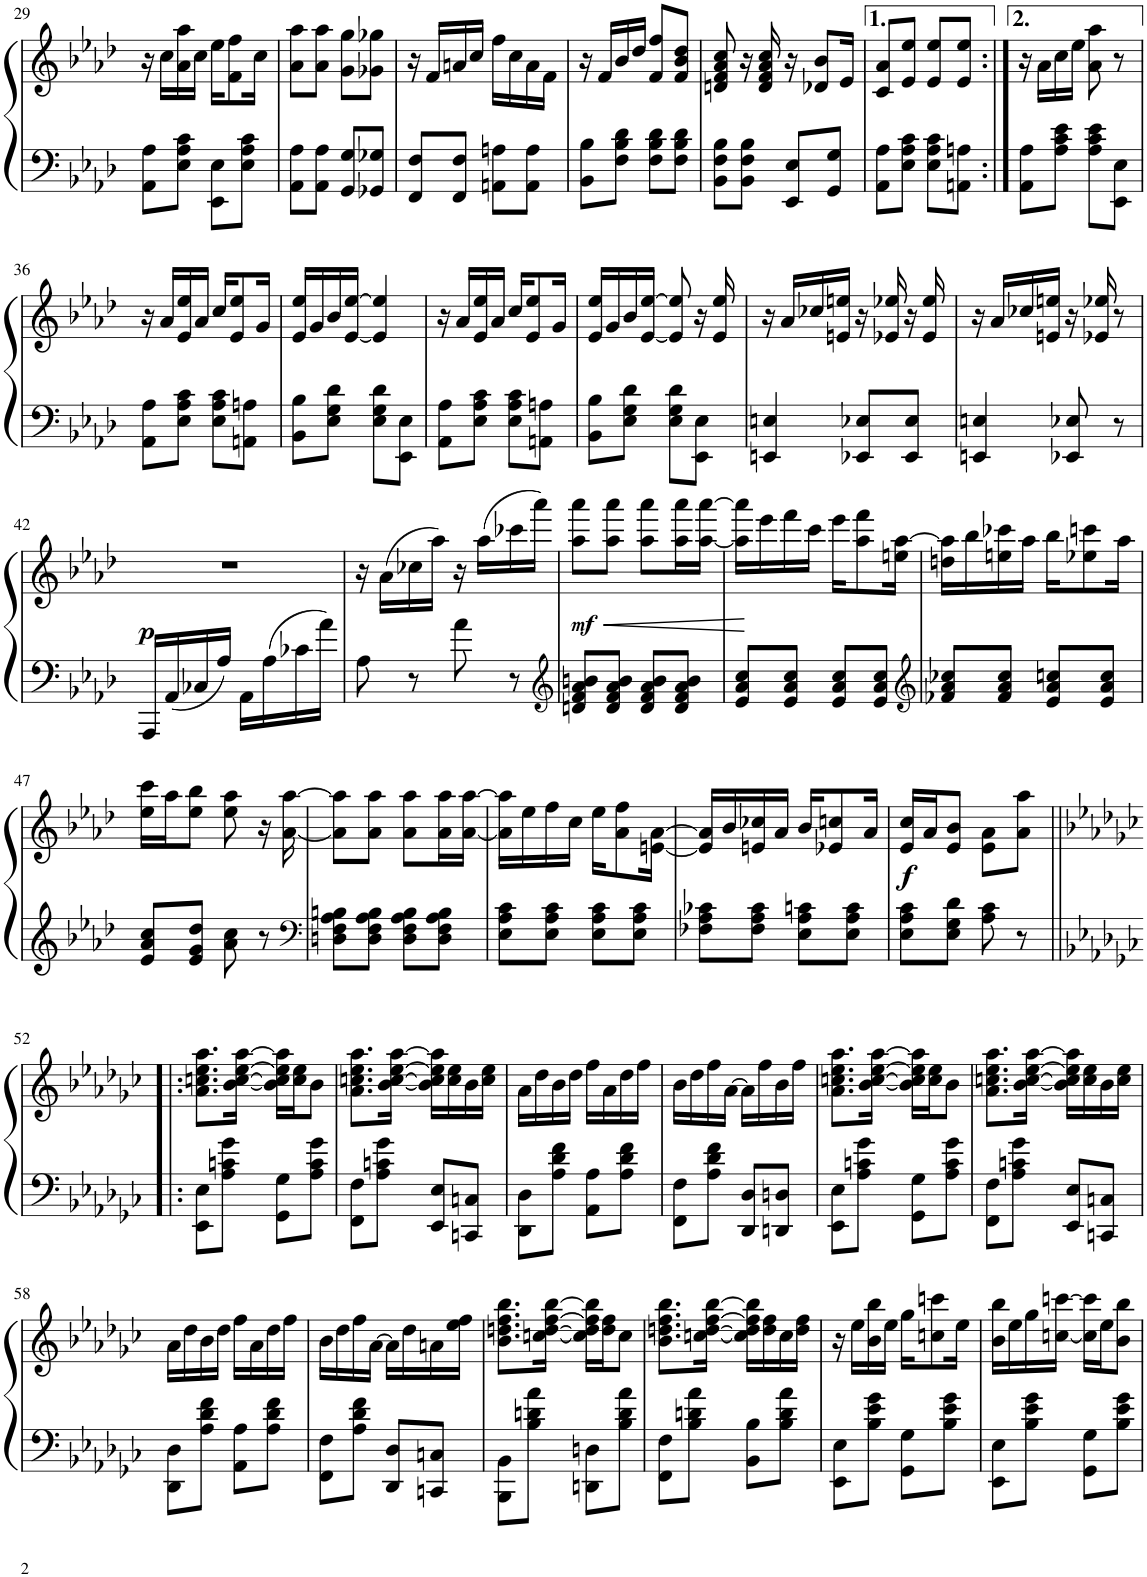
**kern	**kern	**dynam
*part1	*part1	*part1
*staff2	*staff1	*staff1/2
*I"Grand Piano	*	*
*I'Pno.	*	*
!!LO:PB:g=z
*clefF4	*clefG2	*
*k[b-e-a-d-]	*k[b-e-a-d-]	*
*M2/4	*M2/4	*
=29	=29	=29
8AA-\ 8A-\L	16r	.
.	16cc\LL	.
8E-\ 8A-\ 8c\J	16a-\ 16aa-\	.
.	16cc\JJ	.
8EE-\ 8E-\L	16ee-\KL	.
.	8f\ 8ff\	.
8E-\ 8A-\ 8c\J	.	.
.	16cc\Jk	.
=30	=30	=30
8AA-\ 8A-\L	8a-\ 8aa-\L	.
8AA-\ 8A-\J	8a-\ 8aa-\J	.
8GG/ 8G/L	8g\ 8gg\L	.
8GG-X/ 8G-X/J	8g-X\ 8gg-X\J	.
=31	=31	=31
8FF/ 8F/L	16r	.
.	16f/LL	.
8FF/ 8F/J	16an/	.
.	16cc/JJ	.
8AAn\ 8An\L	16ff\LL	.
.	16cc\	.
8AA\ 8A\J	16a\	.
.	16f\JJ	.
=32	=32	=32
8BB-\ 8B-\L	16r	.
.	16f/LL	.
8F\ 8B-\ 8d-\J	16b-/	.
.	16dd-/JJ	.
8F\ 8B-\ 8d-\L	8f/ 8ff/L	.
8F\ 8B-\ 8d-\J	8f/ 8b-/ 8dd-/J	.
=33	=33	=33
8BB-\ 8F\ 8B-\L	8dn/ 8f/ 8a-/ 8cc/	.
8BB-\ 8F\ 8B-\J	16r	.
.	16d/ 16f/ 16a-/ 16cc/	.
8EE-/ 8E-/L	16r	.
.	8d-X/ 8b-/L	.
8GG/ 8G/J	.	.
.	16e-/Jk	.
=34	=34	=34
8AA-\ 8A-\L	8c/ 8a-/L	.
8E-\ 8A-\ 8c\J	8e-/ 8ee-/J	.
8E-\ 8A-\ 8c\L	8e-/ 8ee-/L	.
8AAn\ 8An\J	8e-/ 8ee-/J	.
=35:|!	=35:|!	=35:|!
8AA-\ 8A-\L	16r	.
.	16a-\LL	.
8A-\ 8c\ 8e-\J	16cc\	.
.	16ee-\JJ	.
8A-\ 8c\ 8e-\L	8a-\ 8aa-\	.
8EE-\ 8E-\J	8r	.
!!LO:LB:g=z
=36	=36	=36
8AA-\ 8A-\L	16r	.
.	16a-/LL	.
8E-\ 8A-\ 8c\J	16e-/ 16ee-/	.
.	16a-/JJ	.
8E-\ 8A-\ 8c\L	16cc/KL	.
.	8e-/ 8ee-/	.
8AAn\ 8An\J	.	.
.	16g/Jk	.
=37	=37	=37
8BB-\ 8B-\L	16e-/ 16ee-/LL	.
.	16g/	.
8E-\ 8G\ 8d-\J	16b-/	.
.	[16e-/ [16ee-/JJ	.
8E-\ 8G\ 8d-\L	4e-/] 4ee-/]	.
8EE-\ 8E-\J	.	.
=38	=38	=38
8AA-\ 8A-\L	16r	.
.	16a-/LL	.
8E-\ 8A-\ 8c\J	16e-/ 16ee-/	.
.	16a-/JJ	.
8E-\ 8A-\ 8c\L	16cc/KL	.
.	8e-/ 8ee-/	.
8AAn\ 8An\J	.	.
.	16g/Jk	.
=39	=39	=39
8BB-\ 8B-\L	16e-/ 16ee-/LL	.
.	16g/	.
8E-\ 8G\ 8d-\J	16b-/	.
.	[16e-/ [16ee-/JJ	.
8E-\ 8G\ 8d-\L	8e-/] 8ee-/]	.
8EE-\ 8E-\J	16r	.
.	16e-/ 16ee-/	.
=40	=40	=40
4EEn/ 4En/	16r	.
.	16a-/LL	.
.	16cc-X/	.
.	16en/ 16een/JJ	.
8EE-X/ 8E-X/L	16r	.
.	16e-X/ 16ee-X/	.
8EE-/ 8E-/J	16r	.
.	16e-/ 16ee-/	.
=41	=41	=41
4EEn/ 4En/	16r	.
.	16a-/LL	.
.	16cc-X/	.
.	16en/ 16een/JJ	.
8EE-X/ 8E-X/	16r	.
.	16e-X/ 16ee-X/	.
8r	8r	.
!!LO:LB:g=z
=42	=42	=42
!	!	!LO:DY:a=2
16AAA-/LL	2r	p
16AA-/	.	.
16C-X/	.	.
16A-/JJ	.	.
16AA-\LL	.	.
16A-\	.	.
16c-X\	.	.
16a-\JJ	.	.
=43	=43	=43
8A-\	16r	.
.	(16a-\LL	.
8r	16cc-X\	.
.	16aa-\JJ)	.
8a-\	16r	.
.	(16aa-\LL	.
8r	16ccc-X\	.
.	16aaa-\JJ)	.
=44	=44	=44
*clefG2	*	*
!	!	!LO:HP:b
!	!	!LO:DY:n=1:b
8dn/ 8f/ 8a-/ 8bn/L	8aa-\ 8aaa-\L	< mf
8d/ 8f/ 8a-/ 8b/J	8aa-\ 8aaa-\J	.
8d/ 8f/ 8a-/ 8b/L	8aa-\ 8aaa-\L	.
8d/ 8f/ 8a-/ 8b/J	16aa-\ 16aaa-\L	.
.	[16aa-\ [16aaa-\JJ	.
=45	=45	=45
8e-/ 8a-/ 8cc/L	16aa-\] 16aaa-\]LL	.
.	16eee-\	[
8e-/ 8a-/ 8cc/J	16fff\	.
.	16ccc\JJ	.
8e-/ 8a-/ 8cc/L	16eee-\KL	.
.	8aa-\ 8fff\	.
8e-/ 8a-/ 8cc/J	.	.
.	16een\ [16aa-\Jk	.
=46	=46	=46
*clefG2	*	*
8f-X/ 8a-/ 8cc-X/L	16ddn\ 16aa-\]LL	.
.	16bb-\	.
8f-/ 8a-/ 8cc-/J	16een\ 16ccc-X\	.
.	16aa-\JJ	.
8e-/ 8a-/ 8ccn/L	16bb-\KL	.
.	8ee-X\ 8cccn\	.
8e-/ 8a-/ 8cc/J	.	.
.	16aa-\Jk	.
!!LO:LB:g=z
=47	=47	=47
8e-/ 8a-/ 8cc/L	16ee-\ 16ccc\LL	.
.	16aa-\J	.
8e-/ 8g/ 8dd-/J	8ee-\ 8bb-\J	.
8a-\ 8cc\	8ee-\ 8aa-\	.
8r	16r	.
.	[16a-\ [16aa-\	.
=48	=48	=48
*clefF4	*	*
8Dn\ 8F\ 8A-\ 8Bn\L	8a-\] 8aa-\]L	.
8D\ 8F\ 8A-\ 8B\J	8a-\ 8aa-\J	.
8D\ 8F\ 8A-\ 8B\L	8a-\ 8aa-\L	.
8D\ 8F\ 8A-\ 8B\J	16a-\ 16aa-\L	.
.	[16a-\ [16aa-\JJ	.
=49	=49	=49
8E-\ 8A-\ 8c\L	16a-\] 16aa-\]LL	.
.	16ee-\	.
8E-\ 8A-\ 8c\J	16ff\	.
.	16cc\JJ	.
8E-\ 8A-\ 8c\L	16ee-\KL	.
.	8a-\ 8ff\	.
8E-\ 8A-\ 8c\J	.	.
.	[16en\ [16a-\Jk	.
=50	=50	=50
8F-X\ 8A-\ 8c-X\L	16e/] 16a-/]LL	.
.	16b-/	.
8F-\ 8A-\ 8c-\J	16en/ 16cc-X/	.
.	16a-/JJ	.
8E-\ 8A-\ 8cn\L	16b-/KL	.
.	8e-X/ 8ccn/	.
8E-\ 8A-\ 8c\J	.	.
.	16a-/Jk	.
=51	=51	=51
!	!	!LO:DY:b
8E-\ 8A-\ 8c\L	16e-/ 16cc/LL	f
.	16a-/J	.
8E-\ 8G\ 8d-\J	8e-/ 8b-/J	.
8A-\ 8c\	8e-\ 8a-\L	.
8r	8a-\ 8aa-\J	.
!!LO:LB:g=z
=52!|:	=52!|:	=52!|:
*k[b-e-a-d-g-c-]	*k[b-e-a-d-g-c-]	*
8EE-\ 8E-\L	8.a-\ 8.ccn\ 8.ee-\ 8.aa-\L	.
8A-\ 8cn\ 8g-\J	.	.
.	[16b-\ [16cc\ [16ee-\ [16aa-\Jk	.
8GG-\ 8G-\L	16b-\] 16cc\] 16ee-\] 16aa-\]LL	.
.	16cc\ 16ee-\J	.
8A-\ 8c\ 8g-\J	8b-\J	.
=53	=53	=53
8FF\ 8F\L	8.a-\ 8.ccn\ 8.ee-\ 8.aa-\L	.
8A-\ 8cn\ 8g-\J	.	.
.	[16b-\ [16cc\ [16ee-\ [16aa-\Jk	.
8EE-/ 8E-/L	16b-\] 16cc\] 16ee-\] 16aa-\]LL	.
.	16cc\ 16ee-\	.
8CCn/ 8Cn/J	16b-\	.
.	16cc\ 16ee-\JJ	.
=54	=54	=54
8DD-\ 8D-\L	16a-\LL	.
.	16dd-\	.
8A-\ 8d-\ 8f\J	16b-\	.
.	16dd-\JJ	.
8AA-\ 8A-\L	16ff\LL	.
.	16a-\	.
8A-\ 8d-\ 8f\J	16dd-\	.
.	16ff\JJ	.
=55	=55	=55
8FF\ 8F\L	16b-\LL	.
.	16dd-\	.
8A-\ 8d-\ 8f\J	16ff\	.
.	[16a-\JJ	.
8DD-/ 8D-/L	16a-\LL]	.
.	16ff\	.
8DDn/ 8Dn/J	16b-\	.
.	16ff\JJ	.
=56	=56	=56
8EE-\ 8E-\L	8.a-\ 8.ccn\ 8.ee-\ 8.aa-\L	.
8A-\ 8cn\ 8g-\J	.	.
.	[16b-\ [16cc\ [16ee-\ [16aa-\Jk	.
8GG-\ 8G-\L	16b-\] 16cc\] 16ee-\] 16aa-\]LL	.
.	16cc\ 16ee-\J	.
8A-\ 8c\ 8g-\J	8b-\J	.
=57	=57	=57
8FF\ 8F\L	8.a-\ 8.ccn\ 8.ee-\ 8.aa-\L	.
8A-\ 8cn\ 8g-\J	.	.
.	[16b-\ [16cc\ [16ee-\ [16aa-\Jk	.
8EE-/ 8E-/L	16b-\] 16cc\] 16ee-\] 16aa-\]LL	.
.	16cc\ 16ee-\	.
8CCn/ 8Cn/J	16b-\	.
.	16cc\ 16ee-\JJ	.
!!LO:LB:g=z
=58	=58	=58
8DD-\ 8D-\L	16a-\LL	.
.	16dd-\	.
8A-\ 8d-\ 8f\J	16b-\	.
.	16dd-\JJ	.
8AA-\ 8A-\L	16ff\LL	.
.	16a-\	.
8A-\ 8d-\ 8f\J	16dd-\	.
.	16ff\JJ	.
=59	=59	=59
8FF\ 8F\L	16b-\LL	.
.	16dd-\	.
8A-\ 8d-\ 8f\J	16ff\	.
.	[16a-\JJ	.
8DD-/ 8D-/L	16a-\LL]	.
.	16dd-\	.
8CCn/ 8Cn/J	16an\	.
.	16ee-\ 16ff\JJ	.
=60	=60	=60
8BBB-\ 8BB-\L	8.b-\ 8.ddn\ 8.ff\ 8.bb-\L	.
8B-\ 8dn\ 8a-\J	.	.
.	[16ccn\ [16dd\ [16ff\ [16bb-\Jk	.
8DDn\ 8Dn\L	16cc\] 16dd\] 16ff\] 16bb-\]LL	.
.	16dd\ 16ff\J	.
8B-\ 8d\ 8a-\J	8cc\J	.
=61	=61	=61
8FF\ 8F\L	8.b-\ 8.ddn\ 8.ff\ 8.bb-\L	.
8B-\ 8dn\ 8a-\J	.	.
.	[16ccn\ [16dd\ [16ff\ [16bb-\Jk	.
8BB-\ 8B-\L	16cc\] 16dd\] 16ff\] 16bb-\]LL	.
.	16dd\ 16ff\	.
8B-\ 8d\ 8a-\J	16cc\	.
.	16dd\ 16ff\JJ	.
=62	=62	=62
8EE-\ 8E-\L	16r	.
.	16ee-\LL	.
8B-\ 8e-\ 8g-\J	16b-\ 16bb-\	.
.	16ee-\JJ	.
8GG-\ 8G-\L	16gg-\KL	.
.	8ccn\ 8cccn\	.
8B-\ 8e-\ 8g-\J	.	.
.	16ee-\Jk	.
=63	=63	=63
8EE-\ 8E-\L	16b-\ 16bb-\LL	.
.	16ee-\	.
8B-\ 8e-\ 8g-\J	16gg-\	.
.	[16ccn\ [16cccn\JJ	.
8GG-\ 8G-\L	16cc\] 16ccc\]LL	.
.	16ee-\J	.
8B-\ 8e-\ 8g-\J	8b-\ 8bb-\J	.
=	=	=
*-	*-	*-
